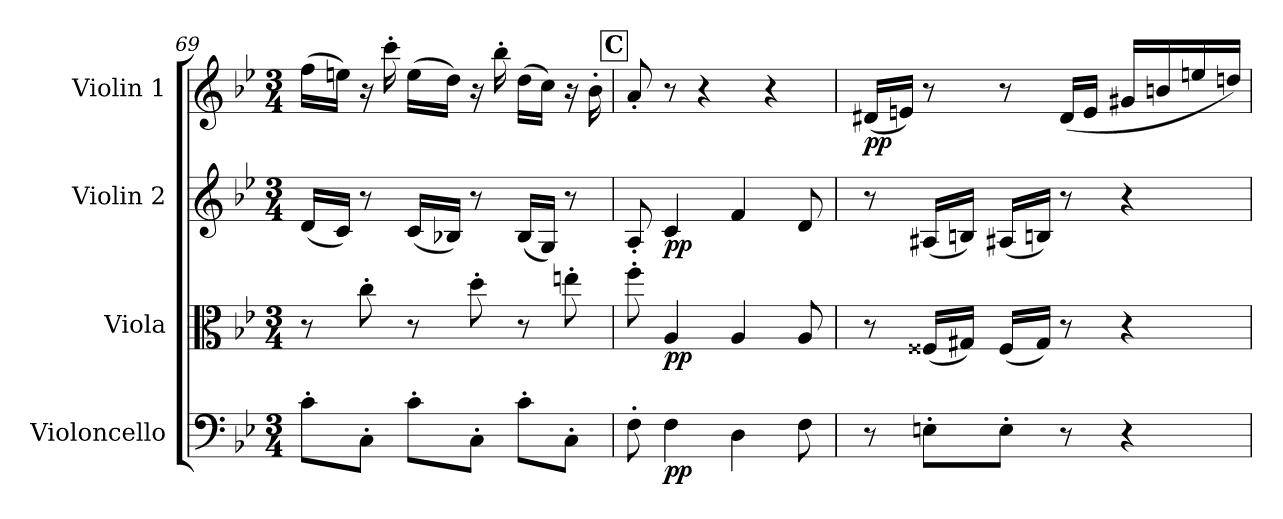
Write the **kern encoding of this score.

**kern	**dynam	**kern	**dynam	**kern	**dynam	**kern	**dynam
*part4	*part4	*part3	*part3	*part2	*part2	*part1	*part1
*staff4	*staff4	*staff3	*staff3	*staff2	*staff2	*staff1	*staff1
*I"Violoncello	*	*I"Viola	*	*I"Violin 2	*	*I"Violin 1	*
*I'Vc	*	*I'Vla	*	*I'Vln	*	*I'Vln	*
*clefF4	*	*clefC3	*	*clefG2	*	*clefG2	*
*k[b-e-]	*	*k[b-e-]	*	*k[b-e-]	*	*k[b-e-]	*
*M3/4	*	*M3/4	*	*M3/4	*	*M3/4	*
=69	=69	=69	=69	=69	=69	=69	=69
8c'\L	.	8r	.	(16d/LL	.	(>16ff\LL	.
.	.	.	.	16c/JJ)	.	16een\JJ)	.
8C'\J	.	8cc'\	.	8r	.	16r	.
.	.	.	.	.	.	16ccc'\	.
8c'\L	.	8r	.	(16c/LL	.	(>16ee\LL	.
.	.	.	.	16B-X/JJ)	.	16dd\JJ)	.
8C'\J	.	8dd'\	.	8r	.	16r	.
.	.	.	.	.	.	16bb-'\	.
8c'\L	.	8r	.	(16B-/LL	.	(>16dd\LL	.
.	.	.	.	16G/JJ)	.	16cc\JJ)	.
8C'\J	.	8een'\	.	8r	.	16r	.
.	.	.	.	.	.	16b-'\	.
!!LO:REH:place=s1:a:B:cj:fs=14:t=C
=70	=70	=70	=70	=70	=70	=70	=70
8F'\	.	8ff'\	.	8A'/	.	8a'/	.
!	!LO:DY:b	!	!LO:DY:b	!	!LO:DY:b	!	!
4F\	pp	4A/	pp	4c/	pp	8r	.
.	.	.	.	.	.	4r	.
4D\	.	4A/	.	4f/	.	.	.
.	.	.	.	.	.	4r	.
8F\	.	8A/	.	8d/	.	.	.
!!LO:PB:g=z
=71	=71	=71	=71	=71	=71	=71	=71
!	!	!	!	!	!	!	!LO:DY:b
8r	.	8r	.	8r	.	(<16d#X/LL	pp
.	.	.	.	.	.	16en/JJ)	.
8En'\L	.	(16F##X/LL	.	(<16A#X/LL	.	8r	.
.	.	16G#X/JJ)	.	16Bn/JJ)	.	.	.
8E'\J	.	(16F##/LL	.	(<16A#X/LL	.	8r	.
.	.	16G#/JJ)	.	16Bn/JJ)	.	.	.
8r	.	8r	.	8r	.	(<16d#/LL	.
.	.	.	.	.	.	16e/JJ	.
4r	.	4r	.	4r	.	16g#X/LL	.
.	.	.	.	.	.	16bn/	.
.	.	.	.	.	.	16een/	.
.	.	.	.	.	.	16ddn/JJ)	.
=	=	=	=	=	=	=	=
*-	*-	*-	*-	*-	*-	*-	*-
